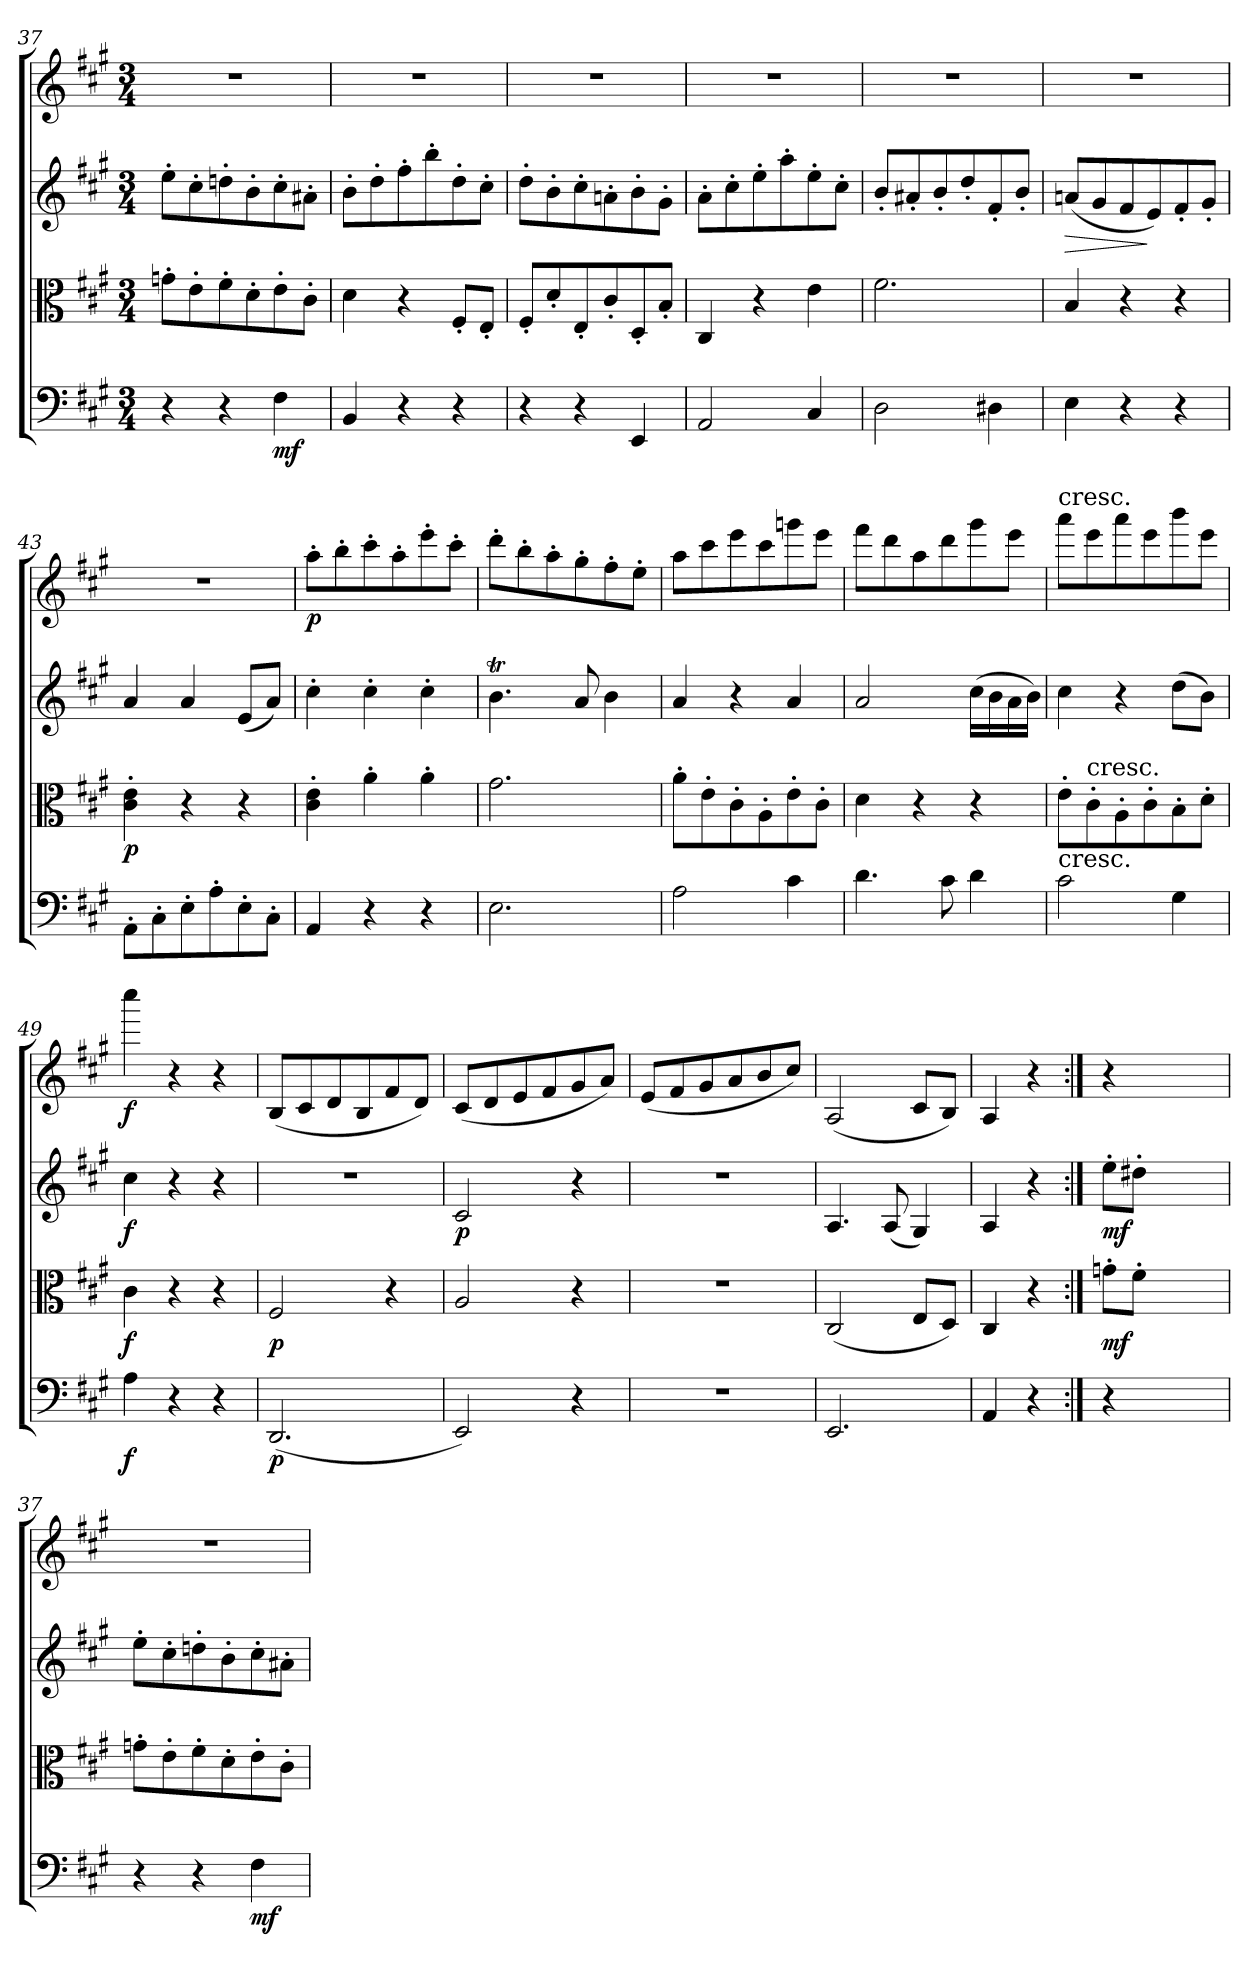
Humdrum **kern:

**kern	**dynam	**kern	**dynam	**kern	**dynam	**kern	**dynam
*part4	*part4	*part3	*part3	*part2	*part2	*part1	*part1
*staff4	*staff4	*staff3	*staff3	*staff2	*staff2	*staff1	*staff1
*clefF4	*	*clefC3	*	*clefG2	*	*clefG2	*
*k[f#c#g#]	*	*k[f#c#g#]	*	*k[f#c#g#]	*	*k[f#c#g#]	*
*A:	*	*A:	*	*A:	*	*A:	*
*M3/4	*	*M3/4	*	*M3/4	*	*M3/4	*
=37	=37	=37	=37	=37	=37	=37	=37
4r	.	8gn'\L	.	8ee'\L	.	2.r	.
.	.	8e'\	.	8cc#'\	.	.	.
4r	.	8f#'\	.	8ddn'\	.	.	.
.	.	8d'\	.	8b'\	.	.	.
4F#\	mf	8e'\	.	8cc#'\	.	.	.
.	.	8c#'\J	.	8a#X'\J	.	.	.
=38	=38	=38	=38	=38	=38	=38	=38
4BB/	.	4d\	.	8b'\L	.	2.r	.
.	.	.	.	8dd'\	.	.	.
4r	.	4r	.	8ff#'\	.	.	.
.	.	.	.	8bb'\	.	.	.
4r	.	8F#'/L	.	8dd'\	.	.	.
.	.	8E'/J	.	8cc#'\J	.	.	.
=39	=39	=39	=39	=39	=39	=39	=39
4r	.	8F#'/L	.	8dd'\L	.	2.r	.
.	.	8d'/	.	8b'\	.	.	.
4r	.	8E'/	.	8cc#'\	.	.	.
.	.	8c#'/	.	8an'\	.	.	.
4EE/	.	8D'/	.	8b'\	.	.	.
.	.	8B'/J	.	8g#'\J	.	.	.
=40	=40	=40	=40	=40	=40	=40	=40
2AA/	.	4C#/	.	8a'\L	.	2.r	.
.	.	.	.	8cc#'\	.	.	.
.	.	4r	.	8ee'\	.	.	.
.	.	.	.	8aa'\	.	.	.
4C#/	.	4e\	.	8ee'\	.	.	.
.	.	.	.	8cc#'\J	.	.	.
=41	=41	=41	=41	=41	=41	=41	=41
2D\	.	2.f#\	.	8b'/L	.	2.r	.
.	.	.	.	8a#X'/	.	.	.
.	.	.	.	8b'/	.	.	.
.	.	.	.	8dd'/	.	.	.
4D#X\	.	.	.	8f#'/	.	.	.
.	.	.	.	8b'/J	.	.	.
=42	=42	=42	=42	=42	=42	=42	=42
!	!	!	!	!	!LO:HP:b	!	!
4E\	.	4B/	.	(8an/L	>	2.r	.
.	.	.	.	8g#/	.	.	.
4r	.	4r	.	8f#/	.	.	.
.	.	.	.	8e/)	]	.	.
4r	.	4r	.	8f#'/	.	.	.
.	.	.	.	8g#'/J	.	.	.
=43	=43	=43	=43	=43	=43	=43	=43
8AA'\L	.	4c#'\ 4e'\	p	4a/	.	2.r	.
8C#'\	.	.	.	.	.	.	.
8E'\	.	4r	.	4a/	.	.	.
8A'\	.	.	.	.	.	.	.
8E'\	.	4r	.	(8e/L	.	.	.
8C#'\J	.	.	.	8a/J)	.	.	.
=44	=44	=44	=44	=44	=44	=44	=44
4AA/	.	4c#'\ 4e'\	.	4cc#'\	.	8aa'\L	p
.	.	.	.	.	.	8bb'\	.
4r	.	4a'\	.	4cc#'\	.	8ccc#'\	.
.	.	.	.	.	.	8aa'\	.
4r	.	4a'\	.	4cc#'\	.	8eee'\	.
.	.	.	.	.	.	8ccc#'\J	.
=45	=45	=45	=45	=45	=45	=45	=45
2.E\	.	2.g#\	.	4.bT\	.	8ddd'\L	.
.	.	.	.	.	.	8bb'\	.
.	.	.	.	.	.	8aa'\	.
.	.	.	.	8a/	.	8gg#'\	.
.	.	.	.	4b\	.	8ff#'\	.
.	.	.	.	.	.	8ee'\J	.
=46	=46	=46	=46	=46	=46	=46	=46
2A\	.	8a'\L	.	4a/	.	8aa\L	.
.	.	8e'\	.	.	.	8ccc#\	.
.	.	8c#'\	.	4r	.	8eee\	.
.	.	8A'\	.	.	.	8ccc#\	.
4c#\	.	8e'\	.	4a/	.	8gggn\	.
.	.	8c#'\J	.	.	.	8eee\J	.
=47	=47	=47	=47	=47	=47	=47	=47
4.d\	.	4d\	.	2a/	.	8fff#\L	.
.	.	.	.	.	.	8ddd\	.
.	.	4r	.	.	.	8aa\	.
8c#\	.	.	.	.	.	8ddd\	.
4d\	.	4r	.	(16cc#\LL	.	8ggg#\	.
.	.	.	.	16b\	.	.	.
.	.	.	.	16a\	.	8eee\J	.
.	.	.	.	16b\JJ)	.	.	.
=48	=48	=48	=48	=48	=48	=48	=48
!	!	!	!	!	!	!LO:TX:t=cresc.	!
!LO:TX:t=cresc.	!	!	!	!	!	!	!
2c#\	.	8e'\L	.	4cc#\	.	8aaa\L	.
!	!	!LO:TX:t=cresc.	!	!	!	!	!
.	.	8c#'\	.	.	.	8eee\	.
.	.	8A'\	.	4r	.	8aaa\	.
.	.	8c#'\	.	.	.	8eee\	.
4G#\	.	8B'\	.	(8dd\L	.	8bbb\	.
.	.	8d'\J	.	8b\J)	.	8eee\J	.
=49	=49	=49	=49	=49	=49	=49	=49
4A\	f	4c#\	f	4cc#\	f	4cccc#\	f
4r	.	4r	.	4r	.	4r	.
4r	.	4r	.	4r	.	4r	.
=50	=50	=50	=50	=50	=50	=50	=50
(2.DD/	p	2F#/	p	2.r	.	(8B/L	.
.	.	.	.	.	.	8c#/	.
.	.	.	.	.	.	8d/	.
.	.	.	.	.	.	8B/	.
.	.	4r	.	.	.	8f#/	.
.	.	.	.	.	.	8d/J)	.
=51	=51	=51	=51	=51	=51	=51	=51
2EE/)	.	2A/	.	2c#/	p	(8c#/L	.
.	.	.	.	.	.	8d/	.
.	.	.	.	.	.	8e/	.
.	.	.	.	.	.	8f#/	.
4r	.	4r	.	4r	.	8g#/	.
.	.	.	.	.	.	8a/J)	.
=52	=52	=52	=52	=52	=52	=52	=52
2.r	.	2.r	.	2.r	.	(8e/L	.
.	.	.	.	.	.	8f#/	.
.	.	.	.	.	.	8g#/	.
.	.	.	.	.	.	8a/	.
.	.	.	.	.	.	8b/	.
.	.	.	.	.	.	8cc#/J)	.
=53	=53	=53	=53	=53	=53	=53	=53
2.EE/	.	(2C#/	.	4.A/	.	(2A/	.
.	.	.	.	(8A/	.	.	.
.	.	8E/L	.	4G#/)	.	8c#/L	.
.	.	8D/J)	.	.	.	8B/J)	.
=54	=54	=54	=54	=54	=54	=54	=54
4AA/	.	4C#/	.	4A/	.	4A/	.
4r	.	4r	.	4r	.	4r	.
=:|!	=:|!	=:|!	=:|!	=:|!	=:|!	=:|!	=:|!
4r	.	8gn'\L	mf	8ee'\L	mf	4r	.
.	.	8f#'\J	.	8dd#X'\J	.	.	.
2ryy	.	2ryy	.	2ryy	.	2ryy	.
=37	=37	=37	=37	=37	=37	=37	=37
4r	.	8gn'\L	.	8ee'\L	.	2.r	.
.	.	8e'\	.	8cc#'\	.	.	.
4r	.	8f#'\	.	8ddn'\	.	.	.
.	.	8d'\	.	8b'\	.	.	.
4F#\	mf	8e'\	.	8cc#'\	.	.	.
.	.	8c#'\J	.	8a#X'\J	.	.	.
=	=	=	=	=	=	=	=
*-	*-	*-	*-	*-	*-	*-	*-
